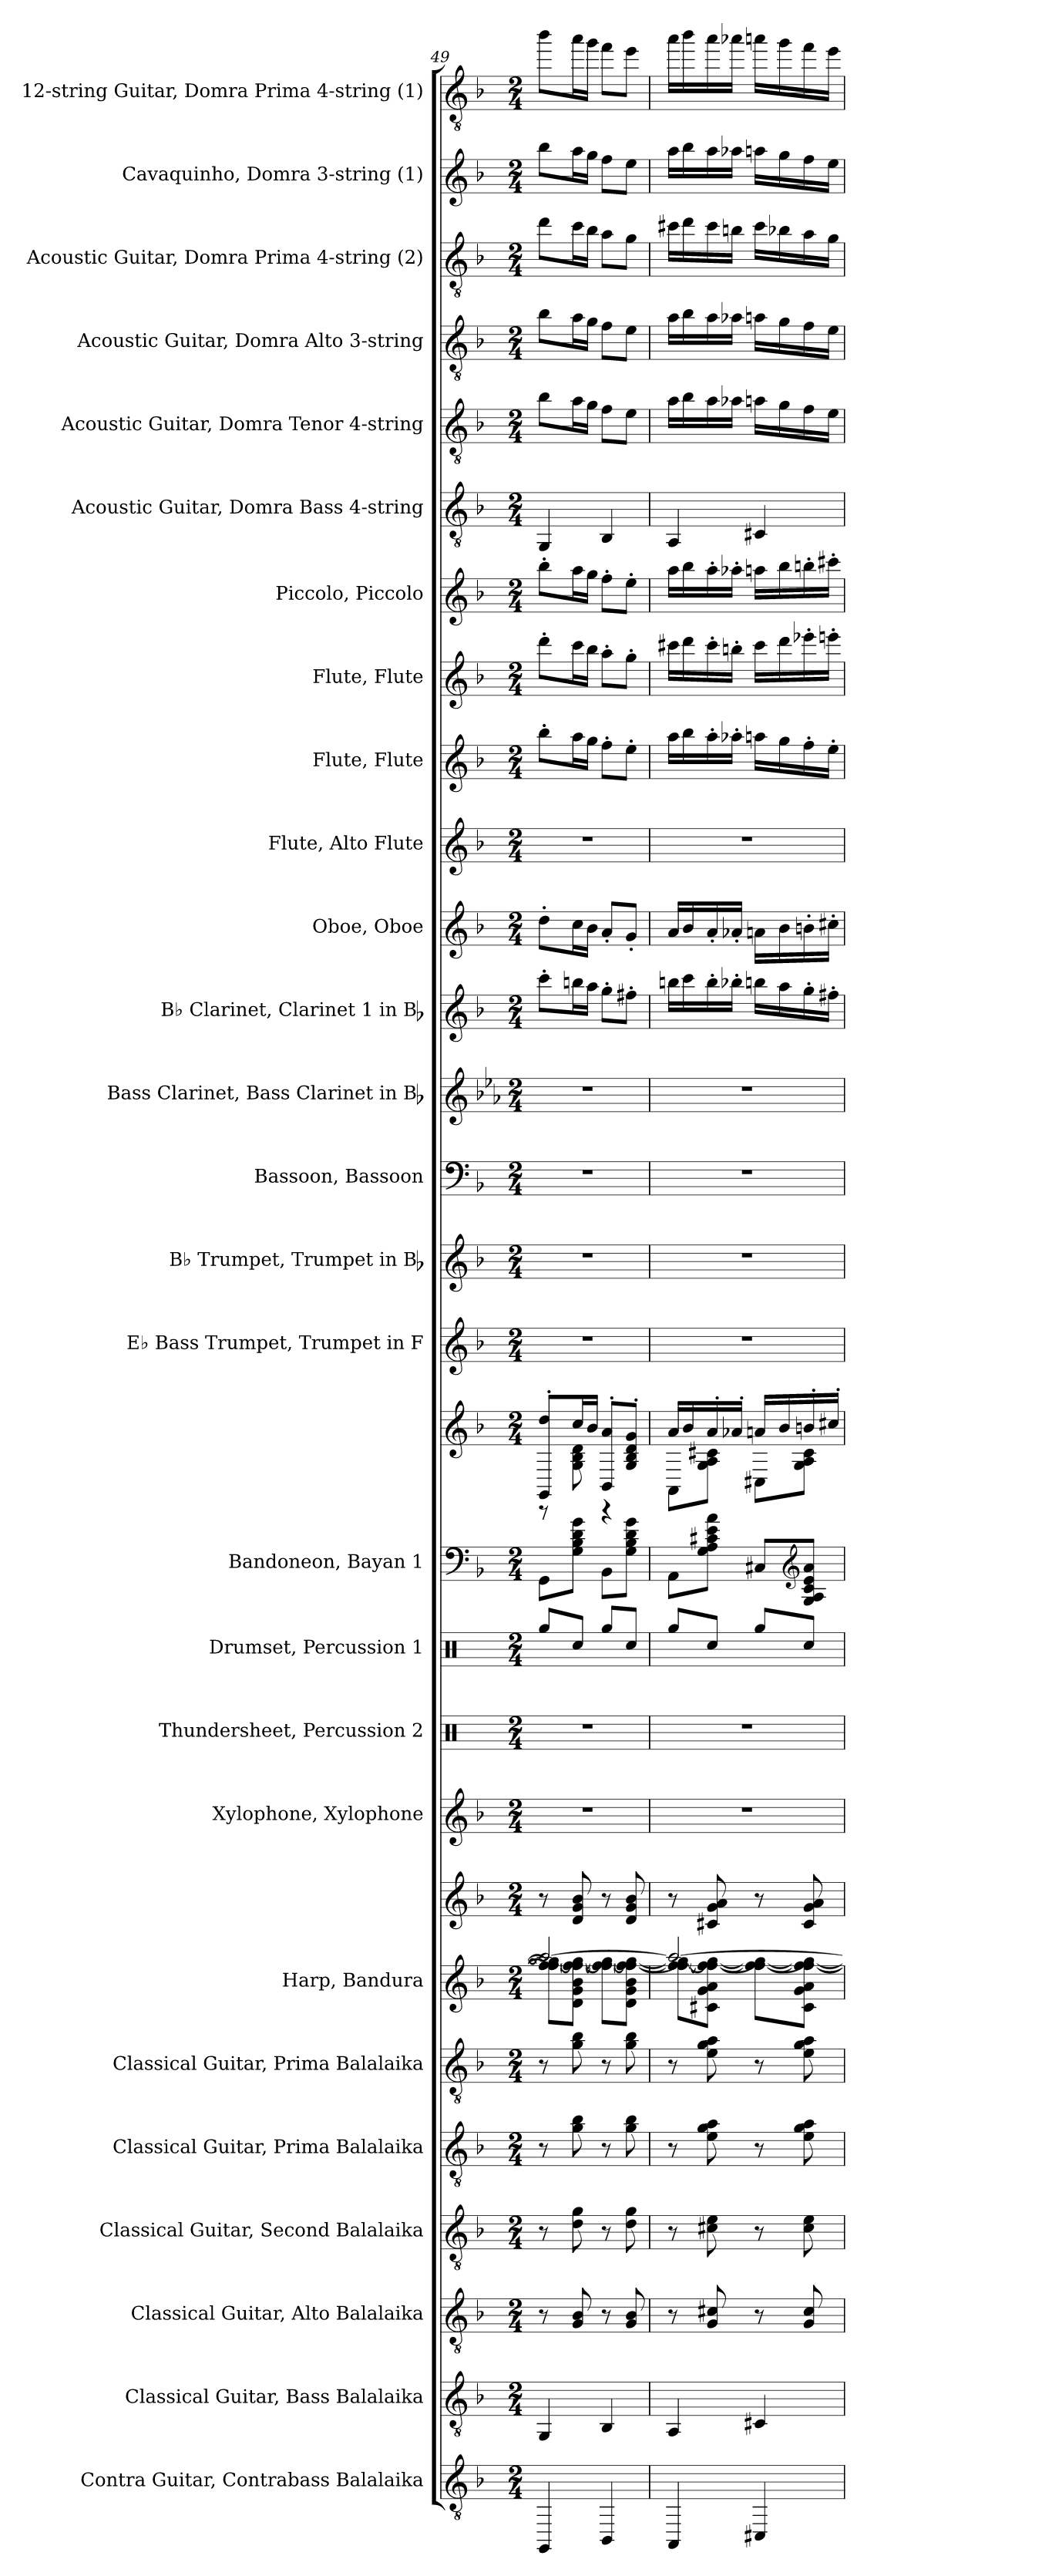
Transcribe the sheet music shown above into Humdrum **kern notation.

**kern	**kern	**kern	**kern	**kern	**kern	**kern	**kern	**kern	**kern	**kern	**kern	**kern	**kern	**kern	**kern	**kern	**kern	**kern	**kern	**kern	**kern	**kern	**kern	**kern	**kern	**kern	**kern	**kern
*part27	*part26	*part25	*part24	*part23	*part22	*part21	*part21	*part20	*part19	*part18	*part17	*part17	*part16	*part15	*part14	*part13	*part12	*part11	*part10	*part9	*part8	*part7	*part6	*part5	*part4	*part3	*part2	*part1
*staff29	*staff28	*staff27	*staff26	*staff25	*staff24	*staff23	*staff22	*staff21	*staff20	*staff19	*staff18	*staff17	*staff16	*staff15	*staff14	*staff13	*staff12	*staff11	*staff10	*staff9	*staff8	*staff7	*staff6	*staff5	*staff4	*staff3	*staff2	*staff1
*I"Contra Guitar, Contrabass Balalaika	*I"Classical Guitar, Bass Balalaika	*I"Classical Guitar, Alto Balalaika	*I"Classical Guitar, Second Balalaika	*I"Classical Guitar, Prima Balalaika	*I"Classical Guitar, Prima Balalaika	*I"Harp, Bandura	*	*I"Xylophone, Xylophone	*I"Thundersheet, Percussion 2	*I"Drumset, Percussion 1	*I"Bandoneon, Bayan 1	*	*I"E♭ Bass Trumpet, Trumpet in F	*I"B♭ Trumpet, Trumpet in Bb	*I"Bassoon, Bassoon	*I"Bass Clarinet, Bass Clarinet in Bb	*I"B♭ Clarinet, Clarinet 1 in Bb	*I"Oboe, Oboe	*I"Flute, Alto Flute	*I"Flute, Flute	*I"Flute, Flute	*I"Piccolo, Piccolo	*I"Acoustic Guitar, Domra Bass 4-string	*I"Acoustic Guitar, Domra Tenor 4-string	*I"Acoustic Guitar, Domra Alto 3-string	*I"Acoustic Guitar, Domra Prima 4-string (2)	*I"Cavaquinho, Domra 3-string (1)	*I"12-string Guitar, Domra Prima 4-string (1)
*I'C. Guit.	*I'Guit.	*I'Guit.	*I'Guit.	*I'Guit.	*I'Guit.	*I'Hrp.	*	*I'Xyl.	*I'Thu.	*I'D. Set	*I'Ban.	*	*I'E♭ B. Tpt.	*I'B♭ Tpt.	*I'Bsn.	*I'B. Cl.	*I'B♭ Cl.	*I'Ob.	*I'Fl.	*I'Fl.	*I'Fl.	*I'Picc.	*I'Guit.	*I'Guit.	*I'Guit.	*I'Guit.	*I'Cava.	*I'12-str. Guit.
!!LO:PB:g=z
*clefGv2	*clefGv2	*clefGv2	*clefGv2	*clefGv2	*clefGv2	*clefG2	*clefG2	*clefG2	*clefX	*clefX	*clefF4	*clefG2	*clefG2	*clefG2	*clefF4	*clefG2	*clefG2	*clefG2	*clefG2	*clefG2	*clefG2	*clefG2	*clefGv2	*clefGv2	*clefGv2	*clefGv2	*clefG2	*clefGv2
*	*	*	*	*	*	*	*	*ITrd-7c-12	*	*	*	*	*ITrd5c9	*ITrd1c2	*	*ITrd8c14	*ITrd1c2	*	*	*	*	*ITrd-7c-12	*	*	*	*	*	*
*k[b-]	*k[b-]	*k[b-]	*k[b-]	*k[b-]	*k[b-]	*k[b-]	*k[b-]	*k[b-]	*k[]	*k[]	*k[b-]	*k[b-]	*k[b-e-a-d-]	*k[b-e-a-]	*k[b-]	*k[b-e-a-]	*k[b-e-a-]	*k[b-]	*k[b-]	*k[b-]	*k[b-]	*k[b-]	*k[b-]	*k[b-]	*k[b-]	*k[b-]	*k[b-]	*k[b-]
*M2/4	*M2/4	*M2/4	*M2/4	*M2/4	*M2/4	*M2/4	*M2/4	*M2/4	*M2/4	*M2/4	*M2/4	*M2/4	*M2/4	*M2/4	*M2/4	*M2/4	*M2/4	*M2/4	*M2/4	*M2/4	*M2/4	*M2/4	*M2/4	*M2/4	*M2/4	*M2/4	*M2/4	*M2/4
=49	=49	=49	=49	=49	=49	=49	=49	=49	=49	=49	=49	=49	=49	=49	=49	=49	=49	=49	=49	=49	=49	=49	=49	=49	=49	=49	=49	=49
*	*	*	*	*	*	*^	*	*	*	*	*	*^	*	*	*	*	*	*	*	*	*	*	*	*	*	*	*	*
4GGG/	4GG/	8r	8r	8r	8r	2aa/_	8ff\_ 8ff#\_ 8gg\_L	8r	2r	2r	8Rgg/L	8GG\L	8GG/' 8dd/'L	8r	2r	2r	2r	2r	8bb-'\L	8dd'\L	2r	8bb-'\L	8ddd'\L	8bbb-'\L	4GG/	8b-\L	8b-\L	8dd\L	8bb-\L	8bb-\L
.	.	8G/ 8B-/	8d\ 8g\	8g\ 8b-\	8g\ 8b-\	.	8d\ 8g\ 8b-\ 8ff\_ 8ff#\_ 8gg\_J	8d/ 8g/ 8b-/	.	.	8Rcc/J	8G\ 8B-\ 8d\ 8g\J	16cc/L	8G\ 8B-\ 8d\	.	.	.	.	16aan\L	16cc\L	.	16aa\L	16ccc\L	16aaa\L	.	16a\L	16a\L	16cc\L	16aa\L	16aa\L
.	.	.	.	.	.	.	.	.	.	.	.	.	16b-/JJ	.	.	.	.	.	16gg\JJ	16b-\JJ	.	16gg\JJ	16bb-\JJ	16ggg\JJ	.	16g\JJ	16g\JJ	16b-\JJ	16gg\JJ	16gg\JJ
4BBB-/	4BB-/	8r	8r	8r	8r	.	8ff\_ 8ff#\_ 8gg\_L	8r	.	.	8Rgg/L	8BB-\L	8BB-/' 8a/'L	4r	.	.	.	.	8ff'\L	8a'/L	.	8ff'\L	8aa'\L	8fff'\L	4BB-/	8f\L	8f\L	8a\L	8ff\L	8ff\L
.	.	8G/ 8B-/	8d\ 8g\	8g\ 8b-\	8g\ 8b-\	.	8d\ 8g\ 8b-\ 8ff\_ 8ff#\_ 8gg\_J	8d/ 8g/ 8b-/	.	.	8Rcc/J	8G\ 8B-\ 8d\ 8g\J	8G/' 8B-/' 8d/' 8g/'J	.	.	.	.	.	8een'\J	8g'/J	.	8ee'\J	8gg'\J	8eee'\J	.	8e\J	8e\J	8g\J	8ee\J	8ee\J
=50	=50	=50	=50	=50	=50	=50	=50	=50	=50	=50	=50	=50	=50	=50	=50	=50	=50	=50	=50	=50	=50	=50	=50	=50	=50	=50	=50	=50	=50	=50
4AAA/	4AA/	8r	8r	8r	8r	2aa/_	8ff\_ 8ff#\_ 8gg\_L	8r	2r	2r	8Rgg/L	8AA\L	16a/LL	8AA\L	2r	2r	2r	2r	16aan\LL	16a/LL	2r	16aa\LL	16ccc#X\LL	16aaa\LL	4AA/	16a\LL	16a\LL	16cc#X\LL	16aa\LL	16aa\LL
.	.	.	.	.	.	.	.	.	.	.	.	.	16b-/	.	.	.	.	.	16bb-\	16b-/	.	16bb-\	16ddd\	16bbb-\	.	16b-\	16b-\	16dd\	16bb-\	16bb-\
.	.	8G/ 8c#X/	8c#X\ 8e\	8e\ 8g\ 8a\	8e\ 8g\ 8a\	.	8c#X\ 8g\ 8a\ 8ff\_ 8ff#\_ 8gg\_J	8c#X/ 8g/ 8a/	.	.	8Rcc/J	8G\ 8A\ 8c#X\ 8e\ 8a\J	16a'/	8G\ 8A\ 8c#X\J	.	.	.	.	16aa'\	16a'/	.	16aa'\	16ccc#'\	16aaa'\	.	16a\	16a\	16cc#\	16aa\	16aa\
.	.	.	.	.	.	.	.	.	.	.	.	.	16a-X'/JJ	.	.	.	.	.	16aa-X'\JJ	16a-X'/JJ	.	16aa-X'\JJ	16bbn'\JJ	16aaa-X'\JJ	.	16a-X\JJ	16a-X\JJ	16bn\JJ	16aa-X\JJ	16aa-X\JJ
4CC#X/	4C#X/	8r	8r	8r	8r	.	8ff\_ 8ff#\_ 8gg\_L	8r	.	.	8Rgg/L	8C#X/L	16an/LL	8C#X\L	.	.	.	.	16aan\LL	16an\LL	.	16aan\LL	16ccc#\LL	16aaan\LL	4C#X/	16an\LL	16an\LL	16cc#\LL	16aan\LL	16aan\LL
.	.	.	.	.	.	.	.	.	.	.	.	.	16b-/	.	.	.	.	.	16gg\	16b-\	.	16gg\	16ddd\	16bbb-\	.	16g\	16g\	16b-X\	16gg\	16gg\
*	*	*	*	*	*	*	*	*	*	*	*	*clefG2	*	*	*	*	*	*	*	*	*	*	*	*	*	*	*	*	*	*
.	.	8G/ 8c#/	8c#\ 8e\	8e\ 8g\ 8a\	8e\ 8g\ 8a\	.	8c#\ 8g\ 8a\ 8ff\_ 8ff#\_ 8gg\_J	8c#/ 8g/ 8a/	.	.	8Rcc/J	8G/ 8A/ 8c#/ 8e/ 8a/J	16bn'/	8G\ 8A\ 8c#\J	.	.	.	.	16ff'\	16bn'\	.	16ff'\	16eee-X'\	16bbbn'\	.	16f\	16f\	16a\	16ff\	16ff\
.	.	.	.	.	.	.	.	.	.	.	.	.	16cc#X'/JJ	.	.	.	.	.	16een'\JJ	16cc#X'\JJ	.	16ee'\JJ	16eeen'\JJ	16cccc#X'\JJ	.	16e\JJ	16e\JJ	16g\JJ	16ee\JJ	16ee\JJ
*	*	*	*	*	*	*v	*v	*	*	*	*	*	*v	*v	*	*	*	*	*	*	*	*	*	*	*	*	*	*	*	*
=	=	=	=	=	=	=	=	=	=	=	=	=	=	=	=	=	=	=	=	=	=	=	=	=	=	=	=	=
*-	*-	*-	*-	*-	*-	*-	*-	*-	*-	*-	*-	*-	*-	*-	*-	*-	*-	*-	*-	*-	*-	*-	*-	*-	*-	*-	*-	*-
